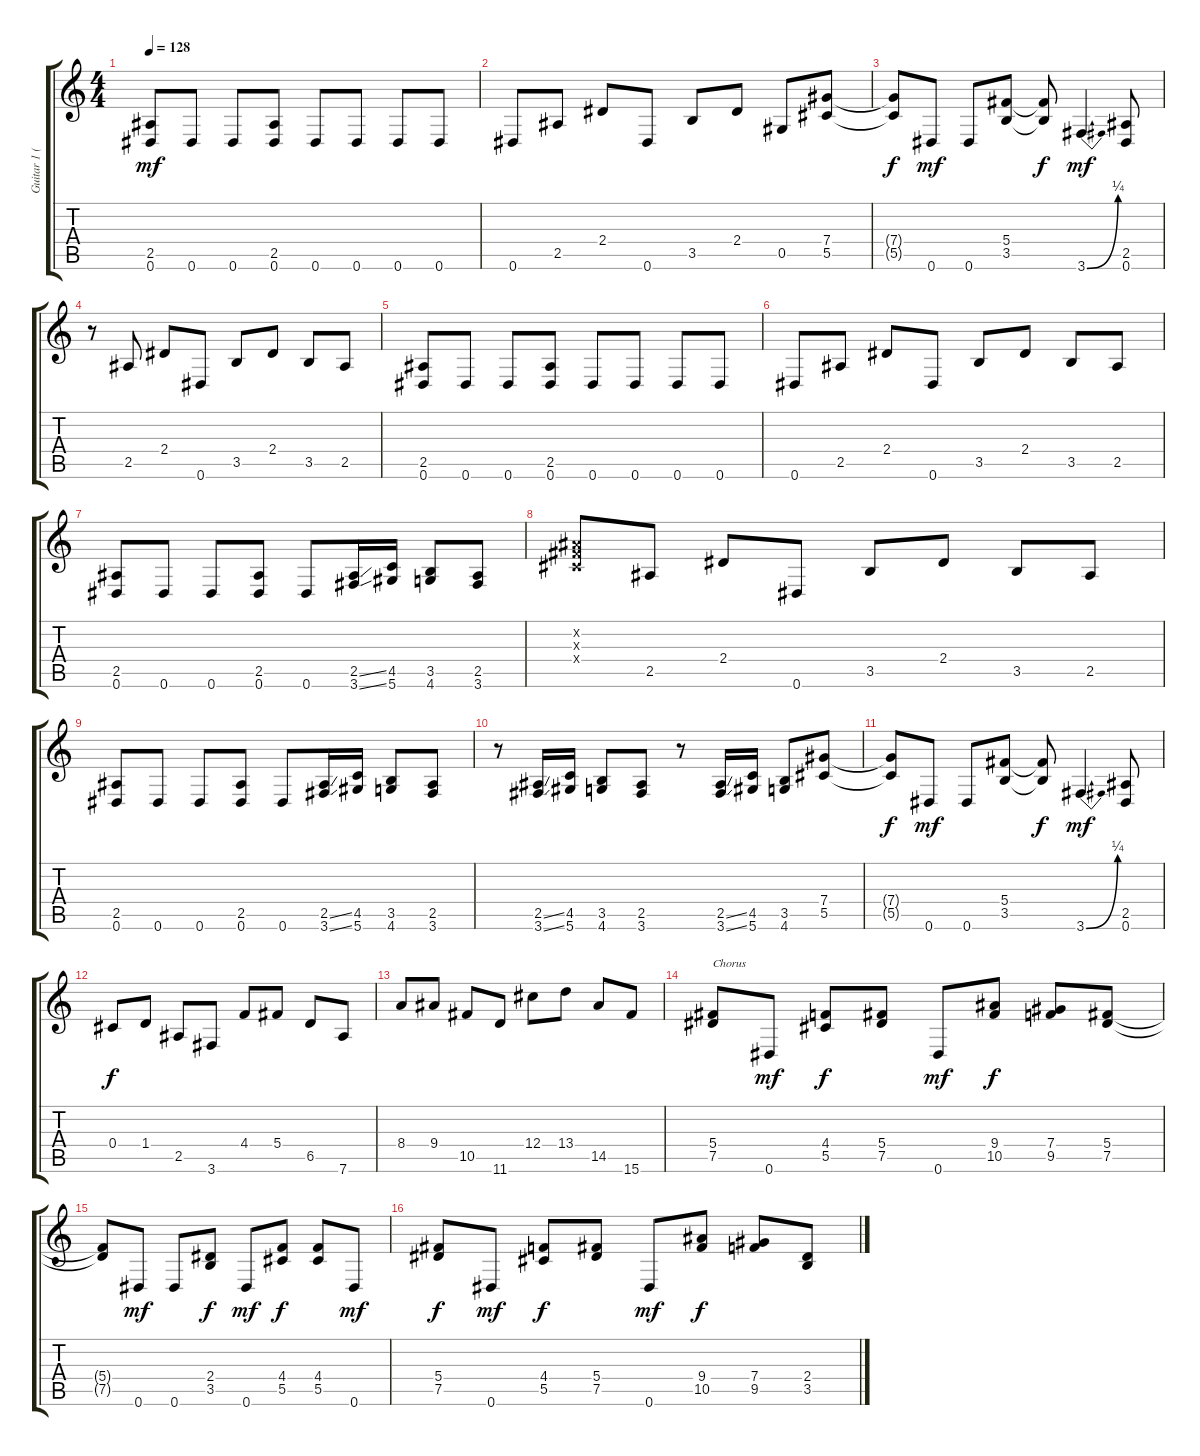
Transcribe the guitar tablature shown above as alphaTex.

\track ("Guitar 1 (Dave Mustaine)" "Guitar 1 (") {instrument distortionguitar}
\staff {score tabs}
\tuning (Eb4 Bb3 Gb3 Db3 Ab2 Eb2) {hide}
\ts (4 4)
\tempo 128
\clef g2
\ks c
(2.5 0.6).8{dy mf} 0.6.8 0.6.8 (2.5 0.6).8 0.6.8 0.6.8 0.6.8 0.6.8 |
0.6.8 2.5.8 2.4.8 0.6.8 3.5.8 2.4.8 0.5.8 (7.4 5.5).8 |
(7.4{t} 5.5{t}).8{dy f} 0.6.8{dy mf} 0.6.8 (5.4 3.5).8 (5.4{t} 3.5{t}).8{dy f} 3.6{be (bend 0 0 60 1)}.4{dy mf} (2.5 0.6).8 |
r.8 2.5.8 2.4.8 0.6.8 3.5.8 2.4.8 3.5.8 2.5.8 |
(2.5 0.6).8 0.6.8 0.6.8 (2.5 0.6).8 0.6.8 0.6.8 0.6.8 0.6.8 |
0.6.8 2.5.8 2.4.8 0.6.8 3.5.8 2.4.8 3.5.8 2.5.8 |
(2.5 0.6).8 0.6.8 0.6.8 (2.5 0.6).8 0.6.8 (2.5{ss} 3.6{ss}).16 (4.5 5.6).16 (3.5 4.6).8 (2.5 3.6).8 |
(0.2{x} 0.3{x} 0.4{x}).8 2.5.8 2.4.8 0.6.8 3.5.8 2.4.8 3.5.8 2.5.8 |
(2.5 0.6).8 0.6.8 0.6.8 (2.5 0.6).8 0.6.8 (2.5{ss} 3.6{ss}).16 (4.5 5.6).16 (3.5 4.6).8 (2.5 3.6).8 |
r.8 (2.5{ss} 3.6{ss}).16 (4.5 5.6).16 (3.5 4.6).8 (2.5 3.6).8 r.8 (2.5{ss} 3.6{ss}).16 (4.5 5.6).16 (3.5 4.6).8 (7.4 5.5).8 |
(7.4{t} 5.5{t}).8{dy f} 0.6.8{dy mf} 0.6.8 (5.4 3.5).8 (5.4{t} 3.5{t}).8{dy f} 3.6{be (bend 0 0 60 1)}.4{dy mf} (2.5 0.6).8 |
0.4.8{dy f} 1.4.8 2.5.8 3.6.8 4.4.8 5.4.8 6.5.8 7.6.8 |
8.4.8 9.4.8 10.5.8 11.6.8 12.4.8 13.4.8 14.5.8 15.6.8 |
(5.4 7.5).8{txt "Chorus"} 0.6.8{dy mf} (4.4 5.5).8{dy f} (5.4 7.5).8 0.6.8{dy mf} (9.4 10.5).8{dy f} (7.4 9.5).8 (5.4 7.5).8 |
(5.4{t} 7.5{t}).8 0.6.8{dy mf} 0.6.8 (2.4 3.5).8{dy f} 0.6.8{dy mf} (4.4 5.5).8{dy f} (4.4 5.5).8 0.6.8{dy mf} |
(5.4 7.5).8{dy f} 0.6.8{dy mf} (4.4 5.5).8{dy f} (5.4 7.5).8 0.6.8{dy mf} (9.4 10.5).8{dy f} (7.4 9.5).8 (2.4 3.5).8
